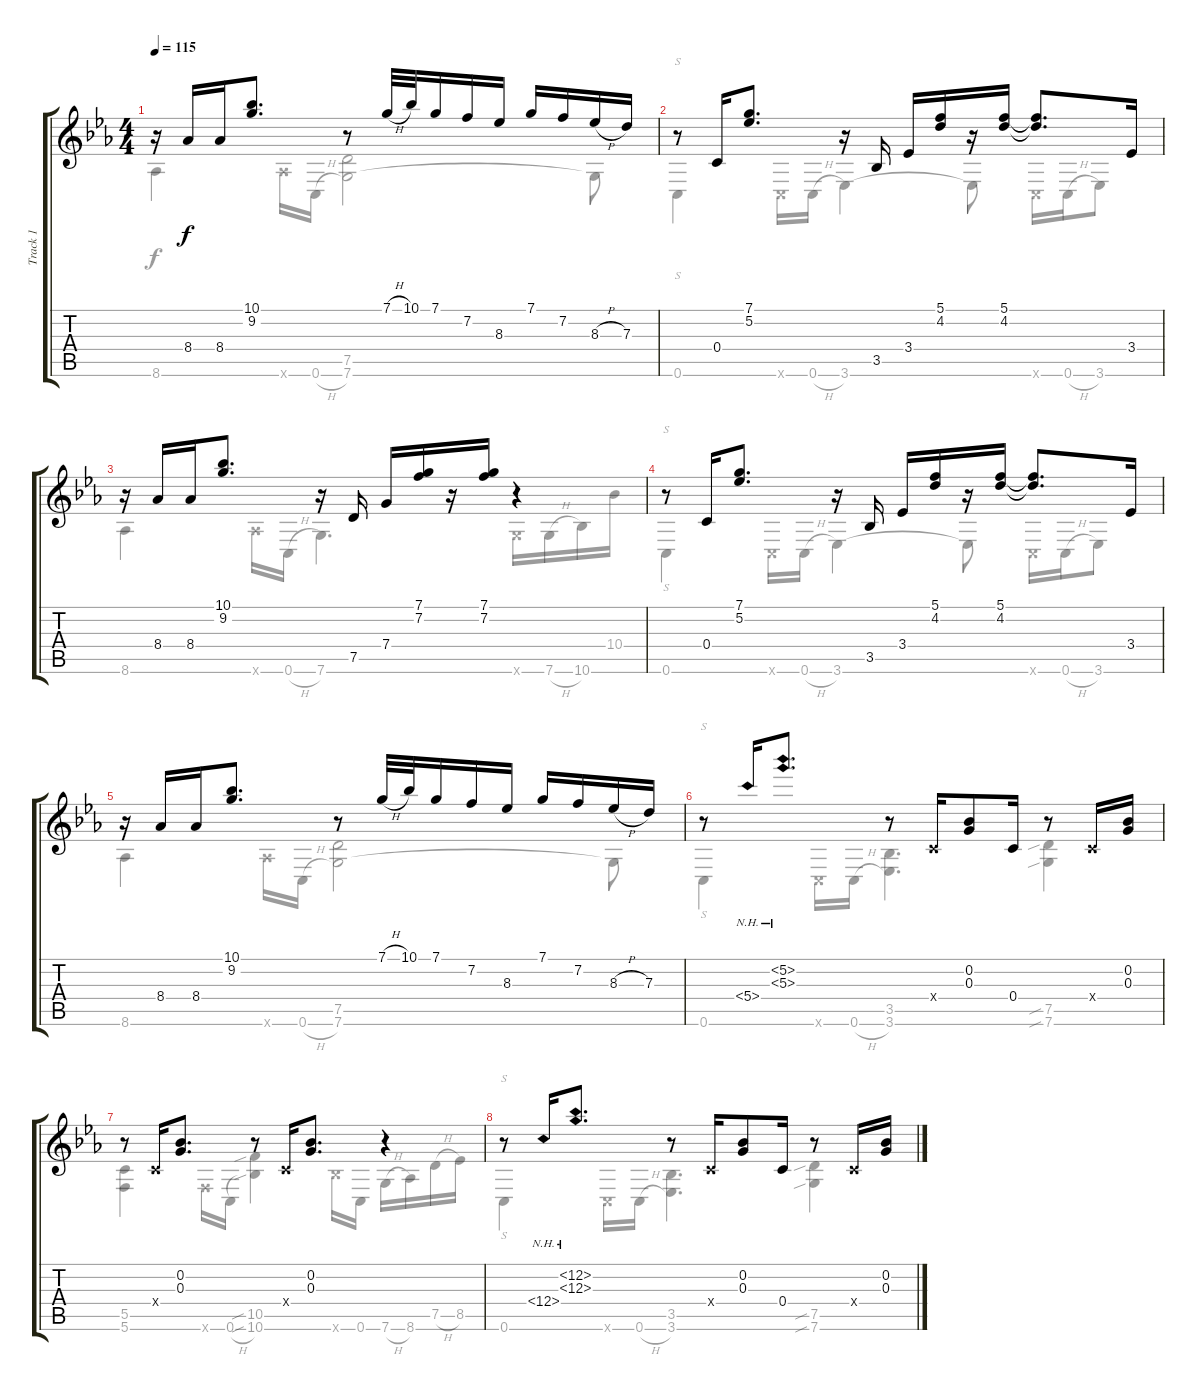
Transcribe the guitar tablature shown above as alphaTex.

\track ("Track 1" "Track 1") {instrument acousticguitarsteel}
\staff {score tabs}
\tuning (C4 Bb3 G3 C3 G2 C2) {hide}
\voice
\ts (4 4)
\tempo 115
\clef g2
\ks cminor
r.16{dy f} 8.4.16 8.4.16 (10.1 9.2).8{d} r.8 7.1{h}.32 10.1.32 7.1.16 7.2.16 8.3.16 7.1.16 7.2.16 8.3{h}.16 7.3.16 |
r.8 0.4.16 (7.1 5.2).8{d} r.16 3.5.16 3.4.16 (5.1 4.2).16 r.16 (5.1 4.2).16 (5.1{t} 4.2{t}).8{d} 3.4.16 |
r.16 8.4.16 8.4.16 (10.1 9.2).8{d} r.16 7.5.16 7.4.16 (7.1 7.2).16 r.16 (7.1 7.2).16 r.4 |
r.8 0.4.16 (7.1 5.2).8{d} r.16 3.5.16 3.4.16 (5.1 4.2).16 r.16 (5.1 4.2).16 (5.1{t} 4.2{t}).8{d} 3.4.16 |
r.16 8.4.16 8.4.16 (10.1 9.2).8{d} r.8 7.1{h}.32 10.1.32 7.1.16 7.2.16 8.3.16 7.1.16 7.2.16 8.3{h}.16 7.3.16 |
r.8 5.4{nh}.16 (5.2{nh} 5.3{nh}).8{d} r.8 0.4{x}.16 (0.2 0.3).8 0.4.16 r.8 0.4{x}.16 (0.2 0.3).16 |
r.8 0.4{x}.16 (0.2 0.3).8{d} r.8 0.4{x}.16 (0.2 0.3).8{d} r.4 |
r.8 12.4{nh}.16 (12.2{nh} 12.3{nh}).8{d} r.8 0.4{x}.16 (0.2 0.3).8 0.4.16 r.8 0.4{x}.16 (0.2 0.3).16
\voice
\clef g2
\ottava regular
\simile none
\ks cminor
8.6.4{dy f} 8.6{x}.16 0.6{h}.16 (7.5 7.6).2 7.6{t}.8 |
0.6.4{s} 0.6{x}.16 0.6{h}.16 3.6.4 3.6{t}.8 0.6{x}.16 0.6{h}.16 3.6.8 |
8.6.4 8.6{x}.16 0.6{h}.16 7.6.4{d} 7.6{x}.16 7.6{h}.16 10.6.16 10.4.16 |
0.6.4{s} 0.6{x}.16 0.6{h}.16 3.6.4 3.6{t}.8 0.6{x}.16 0.6{h}.16 3.6.8 |
8.6.4 8.6{x}.16 0.6{h}.16 (7.5 7.6).2 7.6{t}.8 |
0.6.4{s} 0.6{x}.16 0.6{h}.16 (3.5 3.6).4{d} (7.5{sib} 7.6{sib}).4 |
(5.5 5.6).4 5.6{x}.16 0.6{h}.16 (10.5{sib} 10.6{sib}).4 10.6{x}.16 0.6.16 7.6{h}.16 8.6.16 7.5{h}.16 8.5.16 |
0.6.4{s} 0.6{x}.16 0.6{h}.16 (3.5 3.6).4{d} (7.5{sib} 7.6{sib}).4
